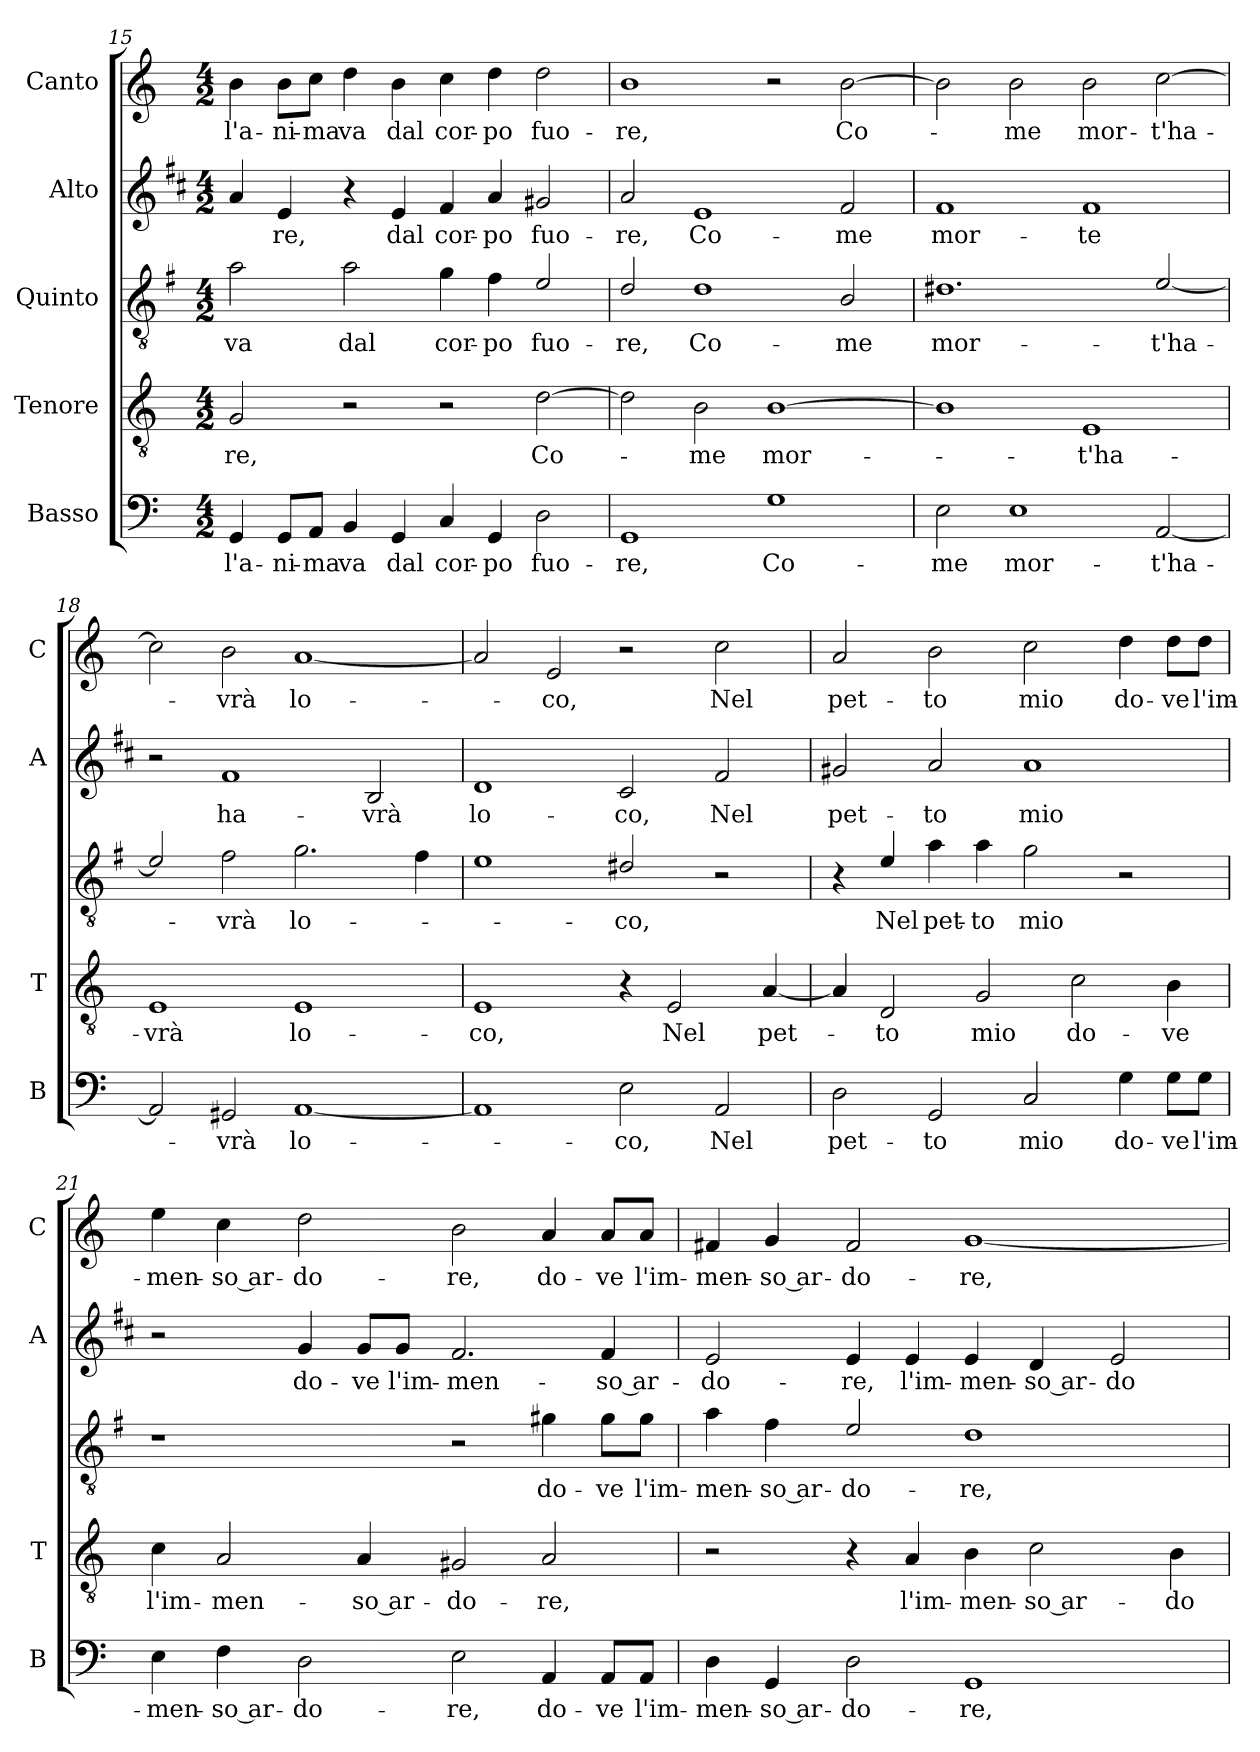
**kern	**text	**kern	**text	**kern	**text	**kern	**text	**kern	**text
*part5	*part5	*part4	*part4	*part3	*part3	*part2	*part2	*part1	*part1
*staff5	*staff5	*staff4	*staff4	*staff3	*staff3	*staff2	*staff2	*staff1	*staff1
*I"Basso	*	*I"Tenore	*	*I"Quinto	*	*I"Alto	*	*I"Canto	*
*I'B	*	*I'T	*	*	*	*I'A	*	*I'C	*
!!LO:LB:g=z
*clefF4	*	*clefGv2	*	*clefGv2	*	*clefG2	*	*clefG2	*
*	*	*	*	*ITrd4c7	*	*ITrd1c2	*	*	*
*k[]	*	*k[]	*	*k[]	*	*k[]	*	*k[]	*
*C:	*	*C:	*	*C:	*	*C:	*	*C:	*
*M4/2	*	*M4/2	*	*M4/2	*	*M4/2	*	*M4/2	*
=15	=15	=15	=15	=15	=15	=15	=15	=15	=15
!	!LO:LY:b	!	!LO:LY:b	!	!LO:LY:b	!	!	!	!LO:LY:b
4GG/	l'a-	2G/	-re,	2d\	va	4g/	.	4b\	l'a-
!	!LO:LY:b	!	!	!	!	!	!LO:LY:b	!	!LO:LY:b
8GG/L	-ni-	.	.	.	.	4d/	-re,	8b\L	-ni-
!	!LO:LY:b	!	!	!	!	!	!	!	!LO:LY:b
8AA/J	-ma	.	.	.	.	.	.	8cc\J	-ma
!	!LO:LY:b	!	!	!	!LO:LY:b	!	!	!	!LO:LY:b
4BB/	va	2r	.	2d\	dal	4r	.	4dd\	va
!	!LO:LY:b	!	!	!	!	!	!LO:LY:b	!	!LO:LY:b
4GG/	dal	.	.	.	.	4d/	dal	4b\	dal
!	!LO:LY:b	!	!	!	!LO:LY:b	!	!LO:LY:b	!	!LO:LY:b
4C/	cor-	2r	.	4c\	cor-	4e/	cor-	4cc\	cor-
!	!LO:LY:b	!	!	!	!LO:LY:b	!	!LO:LY:b	!	!LO:LY:b
4GG/	-po	.	.	4B\	-po	4g/	-po	4dd\	-po
!	!LO:LY:b	!	!LO:LY:b	!	!LO:LY:b	!	!LO:LY:b	!	!LO:LY:b
2D\	fuo-	[2d\	Co-	2A/	fuo-	2f#X/	fuo-	2dd\	fuo-
=16	=16	=16	=16	=16	=16	=16	=16	=16	=16
!	!LO:LY:b	!	!	!	!LO:LY:b	!	!LO:LY:b	!	!LO:LY:b
1GG	-re,	2d\]	.	2G/	-re,	2g/	-re,	1b	-re,
!	!	!	!LO:LY:b	!	!LO:LY:b	!	!LO:LY:b	!	!
.	.	2B\	-me	1G	Co-	1d	Co-	.	.
!	!LO:LY:b	!	!LO:LY:b	!	!	!	!	!	!
1G	Co-	[1B	mor-	.	.	.	.	2r	.
!	!	!	!	!	!LO:LY:b	!	!LO:LY:b	!	!LO:LY:b
.	.	.	.	2E/	-me	2e/	-me	[2b\	Co-
=17	=17	=17	=17	=17	=17	=17	=17	=17	=17
!	!LO:LY:b	!	!	!	!LO:LY:b	!	!LO:LY:b	!	!
2E\	-me	1B]	.	1.G#X	mor-	1e	mor-	2b\]	.
!	!LO:LY:b	!	!	!	!	!	!	!	!LO:LY:b
1E	mor-	.	.	.	.	.	.	2b\	-me
!	!	!	!LO:LY:b	!	!	!	!LO:LY:b	!	!LO:LY:b
.	.	1E	-t'ha-	.	.	1e	-te	2b\	mor-
!	!LO:LY:b	!	!	!	!LO:LY:b	!	!	!	!LO:LY:b
[2AA/	-t'ha-	.	.	[2A/	-t'ha-	.	.	[2cc\	-t'ha-
=18	=18	=18	=18	=18	=18	=18	=18	=18	=18
!	!	!	!LO:LY:b	!	!	!	!	!	!
2AA/]	.	1E	-vrà	2A/]	.	2r	.	2cc\]	.
!	!LO:LY:b	!	!	!	!LO:LY:b	!	!LO:LY:b	!	!LO:LY:b
2GG#X/	-vrà	.	.	2B\	-vrà	1e	ha-	2b\	-vrà
!	!LO:LY:b	!	!LO:LY:b	!	!LO:LY:b	!	!	!	!LO:LY:b
[1AA	lo-	1E	lo-	2.c\	lo-	.	.	[1a	lo-
!	!	!	!	!	!	!	!LO:LY:b	!	!
.	.	.	.	.	.	2A/	-vrà	.	.
.	.	.	.	4B\	.	.	.	.	.
!!LO:PB:g=z
=19	=19	=19	=19	=19	=19	=19	=19	=19	=19
!	!	!	!LO:LY:b	!	!	!	!LO:LY:b	!	!
1AA]	.	1E	-co,	1A	.	1c	lo-	2a/]	.
!	!	!	!	!	!	!	!	!	!LO:LY:b
.	.	.	.	.	.	.	.	2e/	-co,
!	!LO:LY:b	!	!	!	!LO:LY:b	!	!LO:LY:b	!	!
2E\	-co,	4r	.	2G#X/	-co,	2B/	-co,	2r	.
!	!	!	!LO:LY:b	!	!	!	!	!	!
.	.	2E/	Nel	.	.	.	.	.	.
!	!LO:LY:b	!	!	!	!	!	!LO:LY:b	!	!LO:LY:b
2AA/	Nel	.	.	2r	.	2e/	Nel	2cc\	Nel
!	!	!	!LO:LY:b	!	!	!	!	!	!
.	.	[4A/	pet-	.	.	.	.	.	.
=20	=20	=20	=20	=20	=20	=20	=20	=20	=20
!	!LO:LY:b	!	!	!	!	!	!LO:LY:b	!	!LO:LY:b
2D\	pet-	4A/]	.	4r	.	2f#X/	pet-	2a/	pet-
!	!	!	!LO:LY:b	!	!LO:LY:b	!	!	!	!
.	.	2D/	-to	4A/	Nel	.	.	.	.
!	!LO:LY:b	!	!	!	!LO:LY:b	!	!LO:LY:b	!	!LO:LY:b
2GG/	-to	.	.	4d\	pet-	2g/	-to	2b\	-to
!	!	!	!LO:LY:b	!	!LO:LY:b	!	!	!	!
.	.	2G/	mio	4d\	-to	.	.	.	.
!	!LO:LY:b	!	!	!	!LO:LY:b	!	!LO:LY:b	!	!LO:LY:b
2C/	mio	.	.	2c\	mio	1g	mio	2cc\	mio
!	!	!	!LO:LY:b	!	!	!	!	!	!
.	.	2c\	do-	.	.	.	.	.	.
!	!LO:LY:b	!	!	!	!	!	!	!	!LO:LY:b
4G\	do-	.	.	2r	.	.	.	4dd\	do-
!	!LO:LY:b	!	!LO:LY:b	!	!	!	!	!	!LO:LY:b
8G\L	-ve	4B\	-ve	.	.	.	.	8dd\L	-ve
!	!LO:LY:b	!	!	!	!	!	!	!	!LO:LY:b
8G\J	l'im-	.	.	.	.	.	.	8dd\J	l'im-
=21	=21	=21	=21	=21	=21	=21	=21	=21	=21
!	!LO:LY:b	!	!LO:LY:b	!	!	!	!	!	!LO:LY:b
4E\	-men-	4c\	l'im-	1r	.	2r	.	4ee\	-men-
!	!LO:LY:b	!	!LO:LY:b	!	!	!	!	!	!LO:LY:b
4F\	-so ar-	2A/	-men-	.	.	.	.	4cc\	-so ar-
!	!LO:LY:b	!	!	!	!	!	!LO:LY:b	!	!LO:LY:b
2D\	-do-	.	.	.	.	4f/	do-	2dd\	-do-
!	!	!	!LO:LY:b	!	!	!	!LO:LY:b	!	!
.	.	4A/	-so ar-	.	.	8f/L	-ve	.	.
!	!	!	!	!	!	!	!LO:LY:b	!	!
.	.	.	.	.	.	8f/J	l'im-	.	.
!	!LO:LY:b	!	!LO:LY:b	!	!	!	!LO:LY:b	!	!LO:LY:b
2E\	-re,	2G#X/	-do-	2r	.	2.e/	-men-	2b\	-re,
!	!LO:LY:b	!	!LO:LY:b	!	!LO:LY:b	!	!	!	!LO:LY:b
4AA/	do-	2A/	-re,	4c#X\	do-	.	.	4a/	do-
!	!LO:LY:b	!	!	!	!LO:LY:b	!	!LO:LY:b	!	!LO:LY:b
8AA/L	-ve	.	.	8c#\L	-ve	4e/	-so ar-	8a/L	-ve
!	!LO:LY:b	!	!	!	!LO:LY:b	!	!	!	!LO:LY:b
8AA/J	l'im-	.	.	8c#\J	l'im-	.	.	8a/J	l'im-
!!LO:LB:g=z
=22	=22	=22	=22	=22	=22	=22	=22	=22	=22
!	!LO:LY:b	!	!	!	!LO:LY:b	!	!LO:LY:b	!	!LO:LY:b
4D\	-men-	2r	.	4d\	-men-	2d/	-do-	4f#X/	-men-
!	!LO:LY:b	!	!	!	!LO:LY:b	!	!	!	!LO:LY:b
4GG/	-so ar-	.	.	4B\	-so ar-	.	.	4g/	-so ar-
!	!LO:LY:b	!	!	!	!LO:LY:b	!	!LO:LY:b	!	!LO:LY:b
2D\	-do-	4r	.	2A/	-do-	4d/	-re,	2f#/	-do-
!	!	!	!LO:LY:b	!	!	!	!LO:LY:b	!	!
.	.	4A/	l'im-	.	.	4d/	l'im-	.	.
!	!LO:LY:b	!	!LO:LY:b	!	!LO:LY:b	!	!LO:LY:b	!	!LO:LY:b
1GG	-re,	4B\	-men-	1G	-re,	4d/	-men-	[1g	-re,
!	!	!	!LO:LY:b	!	!	!	!LO:LY:b	!	!
.	.	2c\	-so ar-	.	.	4c/	-so ar-	.	.
!	!	!	!	!	!	!	!LO:LY:b	!	!
.	.	.	.	.	.	2d/	-do-	.	.
!	!	!	!LO:LY:b	!	!	!	!	!	!
.	.	4B\	-do-	.	.	.	.	.	.
=	=	=	=	=	=	=	=	=	=
*-	*-	*-	*-	*-	*-	*-	*-	*-	*-
